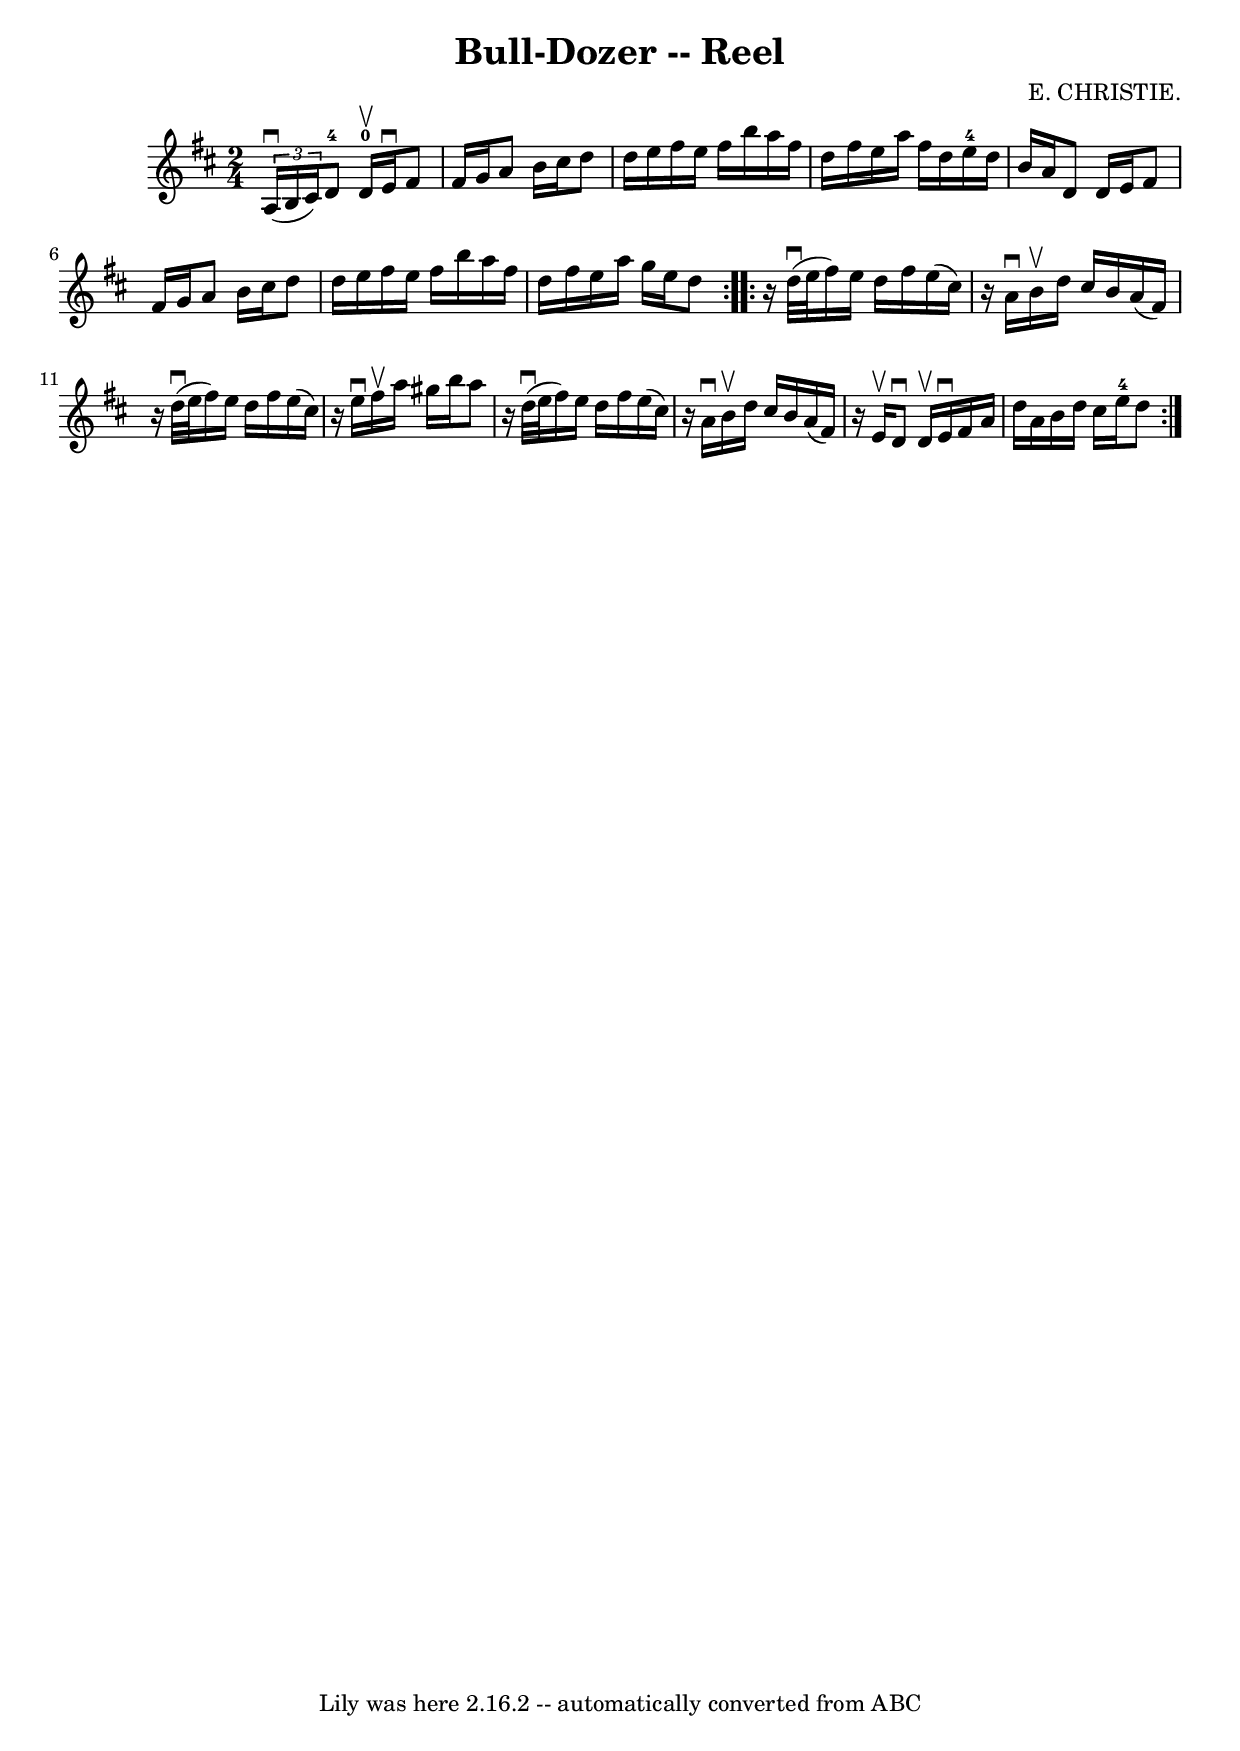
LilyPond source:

\version "2.16.2"
\include "Mammoth.ily"
\header {
  %% book = "Ryan's Mammoth Collection"
 composer = "E. CHRISTIE."
 crossRefNumber = "1"
 footnotes = "\\\\359"
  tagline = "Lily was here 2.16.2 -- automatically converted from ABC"
  title = "Bull-Dozer -- Reel"

}
voicedefault =  {



  \repeat volta 2 {

    \time 2/4 
    \key d \major
    \times 2/3 { a16^\downbow(b16 cis'16)  	       }   |
 d'8-4 d'16-0^\upbow e'16^\downbow fis'8 fis'16 g'16     |
 a'8 b'16 cis''16 d''8 d''16 e''16     |
 fis''16 e''16 fis''16 b''16 a''16 fis''16 d''16 fis''16     |
 e''16 a''16 fis''16 d''16 e''16-4 d''16 b'16 a'16     |
 d'8 d'16 e'16 fis'8 fis'16 g'16     |
 a'8 b'16 cis''16 d''8 d''16 e''16    |
 fis''16 e''16 fis''16 b''16 a''16 fis''16 d''16 fis''16    |
 e''16 a''16 g''16 e''16 d''8    
  }     

  \repeat volta 2 {     r16 d''32^\downbow(e''32   |
 fis''16) e''16 d''16 fis''16 e''16 (cis''16)   r16 a'16^\downbow     |
 b'16^\upbow d''16 cis''16 b'16 a'16 (fis'16)   r16 d''32^\downbow(e''32     |
 fis''16) e''16 d''16 fis''16 e''16 (cis''16)   r16 e''16^\downbow    |
 fis''16^\upbow a''16 gis''16 b''16 a''8    r16 d''32^\downbow(e''32     |
 fis''16) e''16 d''16 fis''16 e''16 (cis''16)        r16 a'16^\downbow    |
 b'16^\upbow d''16 cis''16 b'16 a'16 (fis'16)   r16 e'16^\upbow    |
 d'8^\downbow d'16^\upbow e'16^\downbow fis'16 a'16 d''16 a'16    |
 b'16   
 d''16 cis''16 e''16-4 d''8    
  }   

}

\score{
  <<

    \context Staff="default"
    {
      \voicedefault 
      
    }

  >>
  \layout {
    
  }
  \midi {
  }

}
